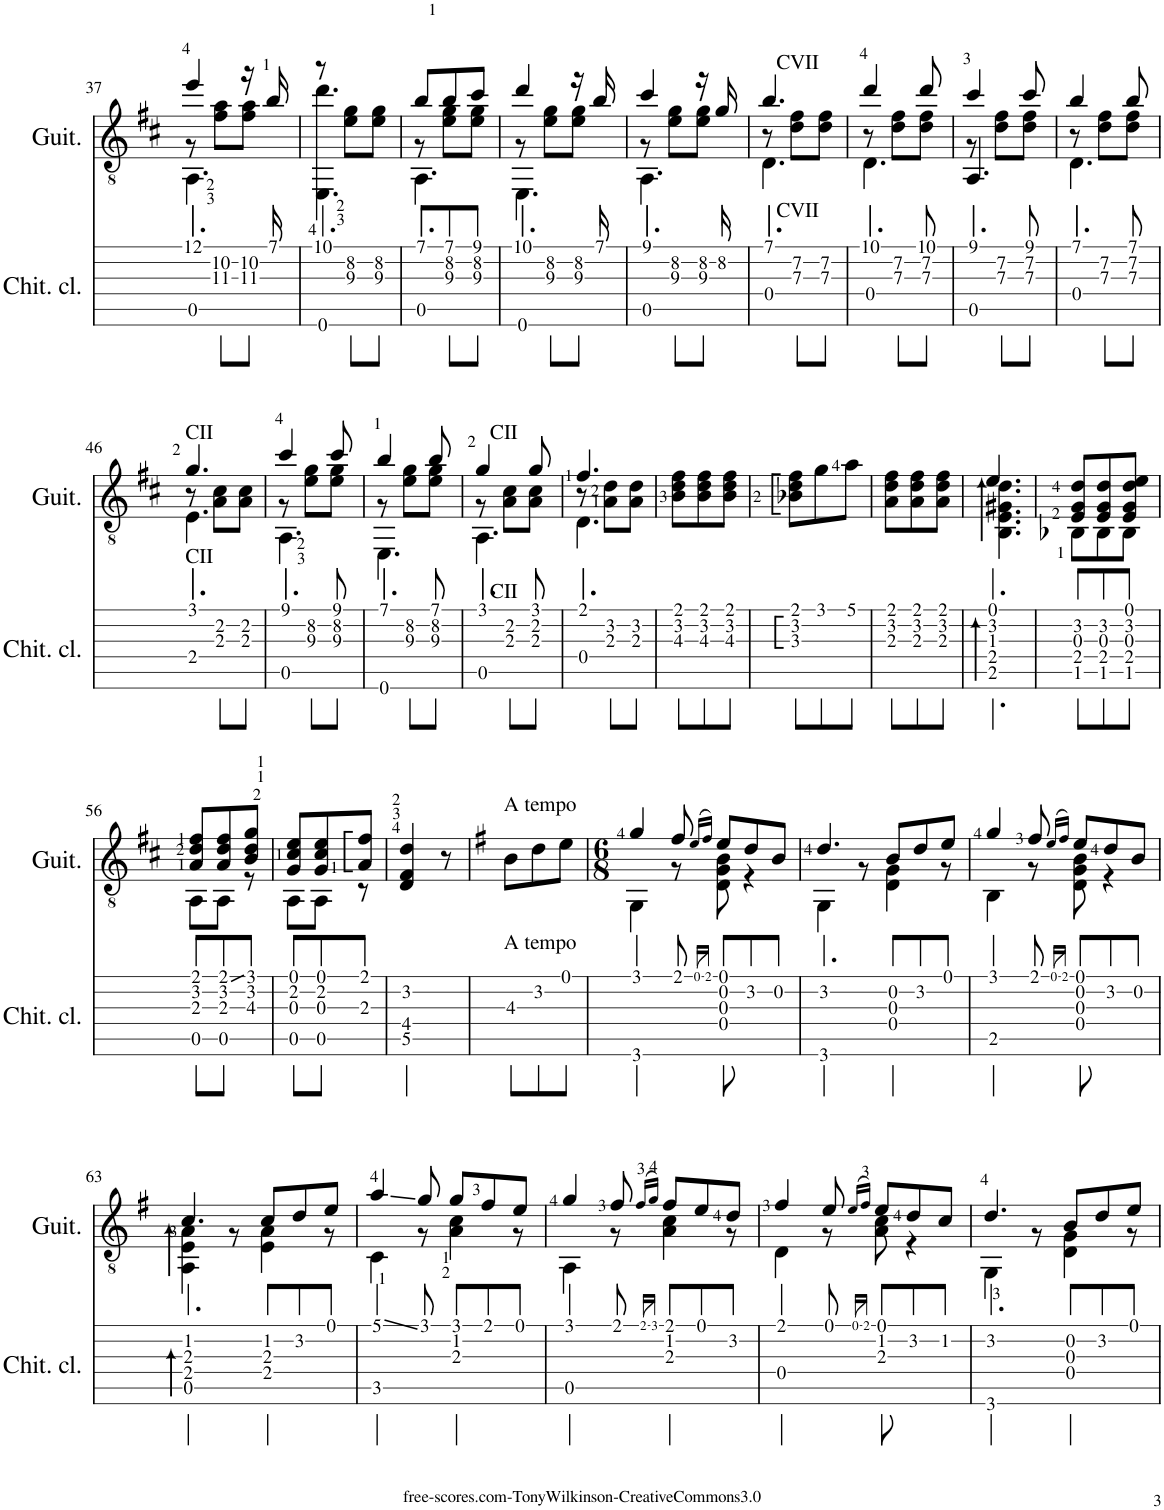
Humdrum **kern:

**kern	**kern
*part2	*part1
*staff2	*staff1
*I"Chitarra classica	*I"Guitar
*I'Chit. cl.	*I'Guit.
!!LO:PB:g=z
*	*clefGv2
*k[f#c#]	*k[f#c#]
*M3/8	*M3/8
=37	=37
*^	*^
*	*^	*	*^
4ee/	8r	4.AA/	4ee/	8r	4.AA\
.	8f#\ 8a\L	.	.	8f#\ 8a\L	.
16r	8f#\ 8a\J	.	16r	8f#\ 8a\J	.
16b/	.	.	16b/	.	.
=38	=38	=38	=38	=38	=38
4.ryy	8r	4.EE/ 4.dd/	4.ryy	8r	4.EE\ 4.dd\
.	8e\ 8g\L	.	.	8e\ 8g\L	.
.	8e\ 8g\J	.	.	8e\ 8g\J	.
=39	=39	=39	=39	=39	=39
8b/L	8r	4.AA/	8b/L	8r	4.AA\
8b/	8e\ 8g\L	.	8b/	8e\ 8g\L	.
8cc#/J	8e\ 8g\J	.	8cc#/J	8e\ 8g\J	.
=40	=40	=40	=40	=40	=40
4dd/	8r	4.EE/	4dd/	8r	4.EE\
.	8e\ 8g\L	.	.	8e\ 8g\L	.
16r	8e\ 8g\J	.	16r	8e\ 8g\J	.
16b/	.	.	16b/	.	.
=41	=41	=41	=41	=41	=41
4cc#/	8r	4.AA/	4cc#/	8r	4.AA\
.	8e\ 8g\L	.	.	8e\ 8g\L	.
16r	8e\ 8g\J	.	16r	8e\ 8g\J	.
16g/	.	.	16g/	.	.
=42	=42	=42	=42	=42	=42
!	!	!	!LO:TX:a:t=CVII	!	!
!LO:TX:a:t=CVII	!	!	!	!	!
4.b/	8r	4.D/	4.b/	8r	4.D\
.	8d\ 8f#\L	.	.	8d\ 8f#\L	.
.	8d\ 8f#\J	.	.	8d\ 8f#\J	.
=43	=43	=43	=43	=43	=43
4dd/	8r	4.D/	4dd/	8r	4.D\
.	8d\ 8f#\L	.	.	8d\ 8f#\L	.
8dd/	8d\ 8f#\J	.	8dd/	8d\ 8f#\J	.
=44	=44	=44	=44	=44	=44
4cc#/	8r	4.AA/	4cc#/	8r	4.AA/
.	8d\ 8f#\L	.	.	8d\ 8f#\L	.
8cc#/	8d\ 8f#\J	.	8cc#/	8d\ 8f#\J	.
=45	=45	=45	=45	=45	=45
4b/	8r	4.D/	4b/	8r	4.D\
.	8d\ 8f#\L	.	.	8d\ 8f#\L	.
8b/	8d\ 8f#\J	.	8b/	8d\ 8f#\J	.
!!LO:LB:g=z	!!	!!
=46	=46	=46	=46	=46	=46
!	!	!	!LO:TX:a:t=CII	!	!
!LO:TX:a:t=CII	!	!	!	!	!
4.g/	8r	4.E/	4.g/	8r	4.E\
.	8A\ 8c#\L	.	.	8A\ 8c#\L	.
.	8A\ 8c#\J	.	.	8A\ 8c#\J	.
=47	=47	=47	=47	=47	=47
4cc#/	8r	4.AA/	4cc#/	8r	4.AA\
.	8e\ 8g\L	.	.	8e\ 8g\L	.
8cc#/	8e\ 8g\J	.	8cc#/	8e\ 8g\J	.
=48	=48	=48	=48	=48	=48
4b/	8r	4.EE/	4b/	8r	4.EE\
.	8e\ 8g\L	.	.	8e\ 8g\L	.
8b/	8e\ 8g\J	.	8b/	8e\ 8g\J	.
=49	=49	=49	=49	=49	=49
!	!	!	!LO:TX:a:t=CII	!	!
!LO:TX:a:t=CII	!	!	!	!	!
4g/	8r	4.AA/	4g/	8r	4.AA\
.	8A\ 8c#\L	.	.	8A\ 8c#\L	.
8g/	8A\ 8c#\J	.	8g/	8A\ 8c#\J	.
=50	=50	=50	=50	=50	=50
4.f#/	8r	4.D/	4.f#/	8r	4.D\
.	8A\ 8d\L	.	.	8A\ 8d\L	.
.	8A\ 8d\J	.	.	8A\ 8d\J	.
*v	*v	*v	*	*	*
*	*v	*v	*v
=51	=51
8B\ 8d\ 8f#\L	8B\ 8d\ 8f#\L
8B\ 8d\ 8f#\	8B\ 8d\ 8f#\
8B\ 8d\ 8f#\J	8B\ 8d\ 8f#\J
=52	=52
8B-X\ 8d\ 8f#\L	8B-X\ 8d\ 8f#\L
8g\	8g\
8a\J	8a\J
=53	=53
8A\ 8d\ 8f#\L	8A\ 8d\ 8f#\L
8A\ 8d\ 8f#\	8A\ 8d\ 8f#\
8A\ 8d\ 8f#\J	8A\ 8d\ 8f#\J
=54	=54
*^	*^
4.e/	4.BB\ 4.E\ 4.G#X\ 4.d\	4.e/	4.BB\ 4.E\ 4.G#X\ 4.d\
=55	=55	=55	=55
8E/ 8G/ 8d/L	8BB-X\L	8E/ 8G/ 8d/L	8BB-X\L
8E/ 8G/ 8d/	8BB-\	8E/ 8G/ 8d/	8BB-\
8E/ 8G/ 8d/ 8e/J	8BB-\J	8E/ 8G/ 8d/ 8e/J	8BB-\J
!!LO:LB:g=z	!!
=56	=56	=56	=56
8A/ 8d/ 8f#/L	8AA\L	8A/ 8d/ 8f#/L	8AA\L
8A/ 8d/ 8f#/	8AA\J	8A/ 8d/ 8f#/	8AA\J
8B/ 8d/ 8g/J	8r	8B/ 8d/ 8g/J	8r
=57	=57	=57	=57
8G/ 8c#/ 8e/L	8AA\L	8G/ 8c#/ 8e/L	8AA\L
8G/ 8c#/ 8e/	8AA\J	8G/ 8c#/ 8e/	8AA\J
8A/ 8f#/J	8r	8A/ 8f#/J	8r
*v	*v	*	*
*	*v	*v
=58	=58
4D\ 4F#\ 4d\	4D/ 4F#/ 4d/
8r	8r
=59	=59
*k[f#]	*k[f#]
!	!LO:TX:a:t=A tempo
!LO:TX:a:t=A tempo	!
8B\L	8B\L
8d\	8d\
8e\J	8e\J
=60	=60
*M6/8	*M6/8
*^	*^
4g/	4GG\	4g/	4GG\
8f#/	8r	8f#/	8r
(16qe/LL	.	(16qe/LL	.
16qf#/JJ)	.	16qf#/JJ)	.
8e/L	8D\ 8G\ 8B\	8e/L	8D\ 8G\ 8B\
8d/	4r	8d/	4r
8B/J	.	8B/J	.
=61	=61	=61	=61
4.d/	4GG\	4.d/	4GG\
.	8r	.	8r
8B/L	4D\ 4G\	8B/L	4D\ 4G\
8d/	.	8d/	.
8e/J	8r	8e/J	8r
=62	=62	=62	=62
4g/	4BB\	4g/	4BB\
8f#/	8r	8f#/	8r
(16qe/LL	.	(16qe/LL	.
16qf#/JJ)	.	16qf#/JJ)	.
8e/L	8D\ 8G\ 8B\	8e/L	8D\ 8G\ 8B\
8d/	4r	8d/	4r
8B/J	.	8B/J	.
!!LO:LB:g=z	!!
=63	=63	=63	=63
4.c/	4AA\ 4E\ 4A\	4.c/	4AA\ 4E\ 4A\
.	8r	.	8r
8c/L	4E\ 4A\	8c/L	4E\ 4A\
8d/	.	8d/	.
8e/J	8r	8e/J	8r
=64	=64	=64	=64
4a/	4C\	4a/	4C\
8g/	8r	8g/	8r
8g/L	4A\ 4c\	8g/L	4A\ 4c\
8f#/	.	8f#/	.
8e/J	8r	8e/J	8r
=65	=65	=65	=65
4g/	4AA\	4g/	4AA\
8f#/	8r	8f#/	8r
(16qf#/LL	.	(16qf#/LL	.
16qg/JJ)	.	16qg/JJ)	.
8f#/L	4A\ 4c\	8f#/L	4A\ 4c\
8e/	.	8e/	.
8d/J	8r	8d/J	8r
=66	=66	=66	=66
4f#/	4D\	4f#/	4D\
8e/	8r	8e/	8r
(16qe/LL	.	(16qe/LL	.
16qf#/JJ)	.	16qf#/JJ)	.
8e/L	8A\ 8c\	8e/L	8A\ 8c\
8d/	4r	8d/	4r
8c/J	.	8c/J	.
=67	=67	=67	=67
4.d/	4GG\	4.d/	4GG\
.	8r	.	8r
8B/L	4D\ 4G\	8B/L	4D\ 4G\
8d/	.	8d/	.
8e/J	8r	8e/J	8r
*v	*v	*	*
*	*v	*v
=	=
*-	*-
